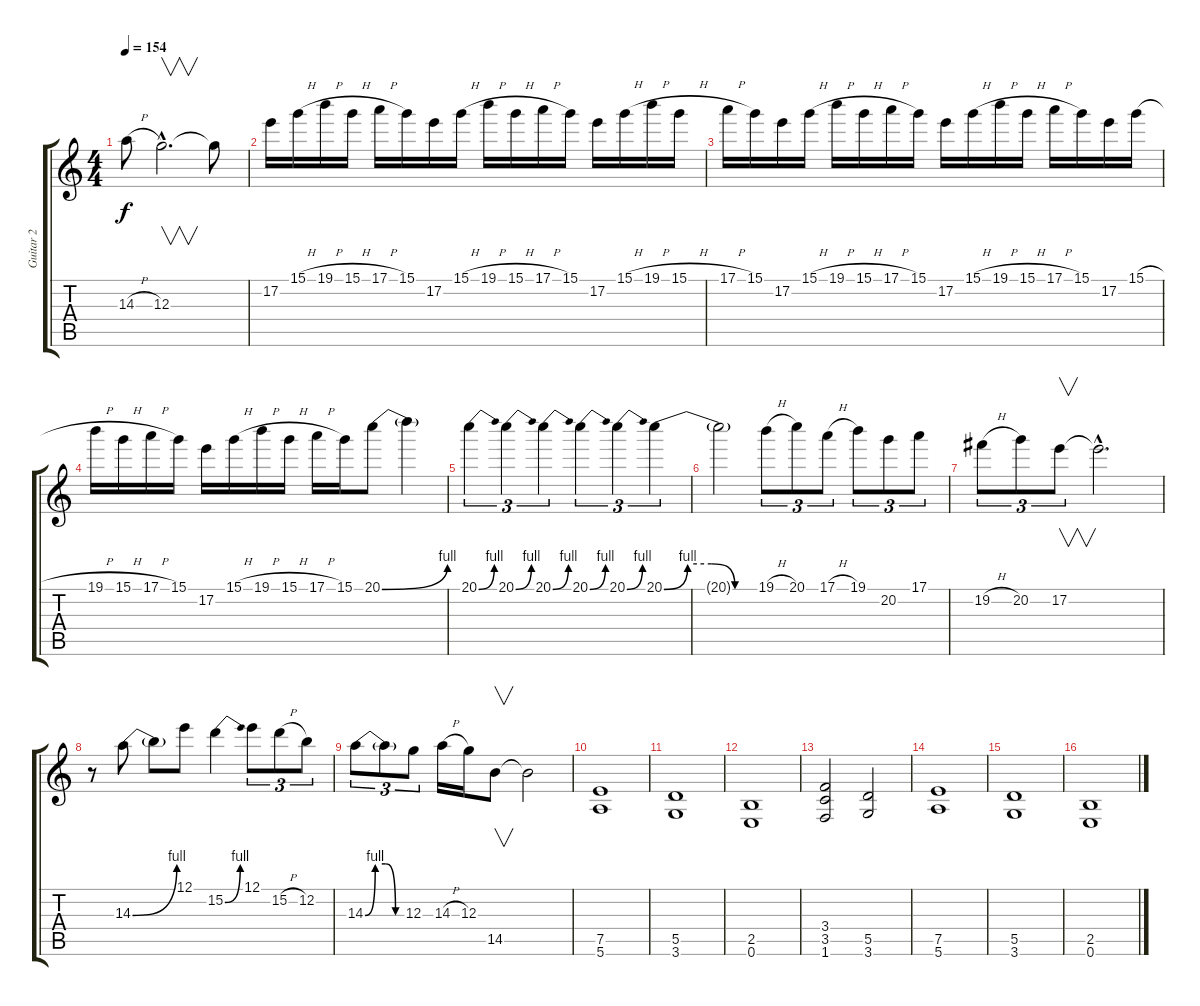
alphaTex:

\track ("Guitar 2" "Guitar 2") {instrument distortionguitar}
\staff {score tabs}
\tuning (E4 B3 G3 D3 A2 E2) {hide}
\ts (4 4)
\tempo 154
\clef g2
\ks c
14.3{h}.8{dy f} 12.3{hac}.2{v d} 12.3{t}.8 |
17.2.16 15.1{h}.16 19.1{h}.16 15.1{h}.16 17.1{h}.16 15.1.16 17.2.16 15.1{h}.16 19.1{h}.16 15.1{h}.16 17.1{h}.16 15.1.16 17.2.16 15.1{h}.16 19.1{h}.16 15.1{h}.16 |
17.1{h}.16 15.1.16 17.2.16 15.1{h}.16 19.1{h}.16 15.1{h}.16 17.1{h}.16 15.1.16 17.2.16 15.1{h}.16 19.1{h}.16 15.1{h}.16 17.1{h}.16 15.1.16 17.2.16 15.1{h}.16 |
19.1{h}.16 15.1{h}.16 17.1{h}.16 15.1.16 17.2.16 15.1{h}.16 19.1{h}.16 15.1{h}.16 17.1{h}.16 15.1.16 20.1{be (bend 0 0 60 4)}.8 20.1{t}.4 |
20.1{be (bend 0 0 60 4)}.4{tu (3 2)} 20.1{be (bend 0 0 60 4)}.4{tu (3 2)} 20.1{be (bend 0 0 60 4)}.4{tu (3 2)} 20.1{be (bend 0 0 60 4)}.4{tu (3 2)} 20.1{be (bend 0 0 60 4)}.4{tu (3 2)} 20.1{be (custom 0 0 15 4 30 4 45 0 60 0)}.4{tu (3 2)} |
20.1{t}.2 19.1{h}.8{tu (3 2)} 20.1.8{tu (3 2)} 17.1{h}.8{tu (3 2)} 19.1.8{tu (3 2)} 20.2.8{tu (3 2)} 17.1.8{tu (3 2)} |
19.2{h}.8{tu (3 2)} 20.2.8{tu (3 2)} 17.2.8{v tu (3 2)} 17.2{hac t}.2{d} |
r.8 14.3{be (bend 0 0 60 4)}.8 14.3{t}.8 12.1.8 15.2{be (bend 0 0 60 4)}.4 12.1.8{tu (3 2)} 15.2{h}.8{tu (3 2)} 12.2.8{tu (3 2)} |
14.3{be (custom 0 0 15 4 30 4 45 0 60 0)}.8{tu (3 2)} 14.3{t}.8{tu (3 2)} 12.3.8{tu (3 2)} 14.3{h}.16 12.3.16 14.5.8{v} 14.5{t}.2 |
(7.5 5.6).1{volume 13 balance 16} |
(5.5 3.6).1 |
(2.5 0.6).1 |
(3.4 3.5 1.6).2 (5.5 3.6).2 |
(7.5 5.6).1 |
(5.5 3.6).1 |
(2.5 0.6).1
